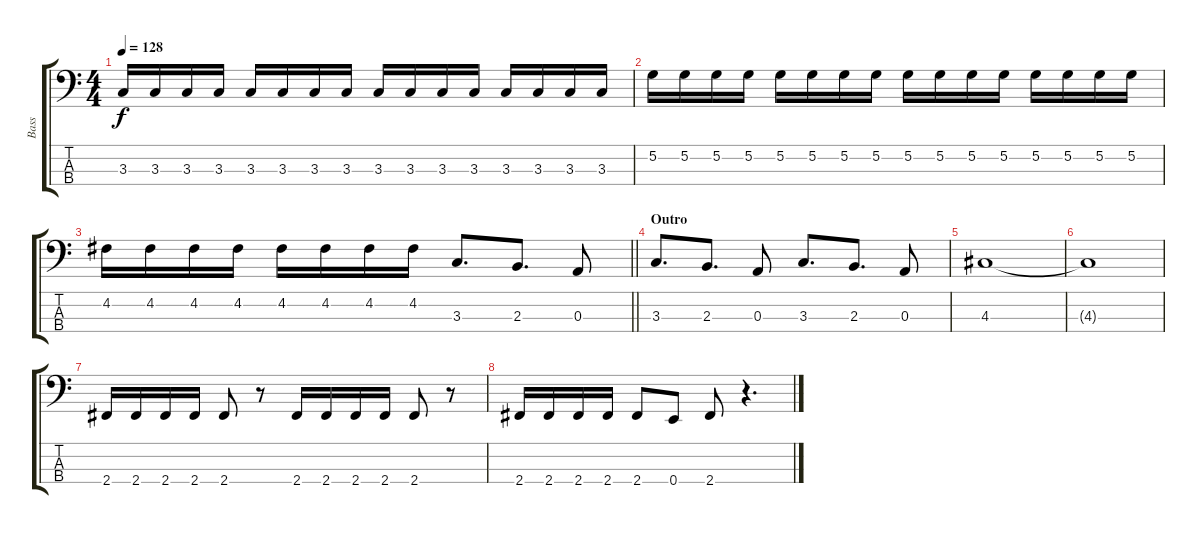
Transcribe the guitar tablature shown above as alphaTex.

\track ("Bass" "Bass") {instrument electricbassfinger}
\staff {score tabs}
\tuning (G2 D2 A1 E1) {hide}
\ts (4 4)
\tempo 128
\clef f4
\ks c
3.3.16{dy f} 3.3.16 3.3.16 3.3.16 3.3.16 3.3.16 3.3.16 3.3.16 3.3.16 3.3.16 3.3.16 3.3.16 3.3.16 3.3.16 3.3.16 3.3.16 |
5.2.16 5.2.16 5.2.16 5.2.16 5.2.16 5.2.16 5.2.16 5.2.16 5.2.16 5.2.16 5.2.16 5.2.16 5.2.16 5.2.16 5.2.16 5.2.16 |
\barLineRight lightlight
4.2.16 4.2.16 4.2.16 4.2.16 4.2.16 4.2.16 4.2.16 4.2.16 3.3.8{d} 2.3.8{d} 0.3.8 |
\section ("" "Outro")
3.3.8{d} 2.3.8{d} 0.3.8 3.3.8{d} 2.3.8{d} 0.3.8 |
4.3.1 |
4.3{t}.1 |
2.4.16 2.4.16 2.4.16 2.4.16 2.4.8 r.8 2.4.16 2.4.16 2.4.16 2.4.16 2.4.8 r.8 |
2.4.16 2.4.16 2.4.16 2.4.16 2.4.8 0.4.8 2.4.8 r.4{d}
